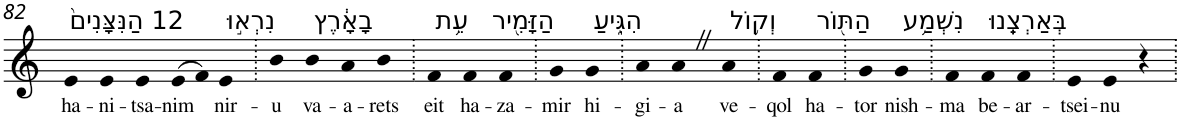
**kern	**text
*part1	*part1
*staff1	*staff1
*I"Piano	*
*I'Pno	*
!!LO:PB:g=z
*clefG2	*
*k[]	*
=82	=82
!LO:TX:a:t=12 הַנִּצָּנִים֙	!
!	!LO:LY:b
4e	ha-
!	!LO:LY:b
4e	-ni-
!	!LO:LY:b
4e	-tsa-
!	!LO:LY:b
(>8e	-nim
8f)	.
!LO:TX:a:t=נִרְא֣וּ	!
!	!LO:LY:b
4e	nir-
=83.	=83.
!	!LO:LY:b
4b	-u
!LO:TX:a:t=בָאָ֔רֶץ	!
!	!LO:LY:b
4b	va-
!	!LO:LY:b
4a	-a-
!	!LO:LY:b
4b	-rets
=84.	=84.
!LO:TX:a:t=עֵ֥ת	!
!	!LO:LY:b
4f	eit
!LO:TX:a:t=הַזָּמִ֖יר	!
!	!LO:LY:b
4f	ha-
!	!LO:LY:b
4f	-za-
=85.	=85.
!	!LO:LY:b
4g	-mir
!LO:TX:a:t=הִגִּ֑יעַ	!
!	!LO:LY:b
4g	hi-
=86.	=86.
!	!LO:LY:b
4a	-gi-
!	!LO:LY:b
4aZ	-a
!LO:TX:a:t=וְק֥וֹל	!
!	!LO:LY:b
4a	ve-
=87.	=87.
!	!LO:LY:b
4f	-qol
!LO:TX:a:t=הַתּ֖וֹר	!
!	!LO:LY:b
4f	ha-
=88.	=88.
!	!LO:LY:b
4g	-tor
!LO:TX:a:t=נִשְׁמַ֥ע	!
!	!LO:LY:b
4g	nish-
=89.	=89.
!	!LO:LY:b
4f	-ma
!LO:TX:a:t=בְּאַרְצֵֽנוּ	!
!	!LO:LY:b
4f	be-
!	!LO:LY:b
4f	-ar-
=90.	=90.
!	!LO:LY:b
4e	-tsei-
!	!LO:LY:b
4e	-nu
4r	.
=.	=.
*-	*-
